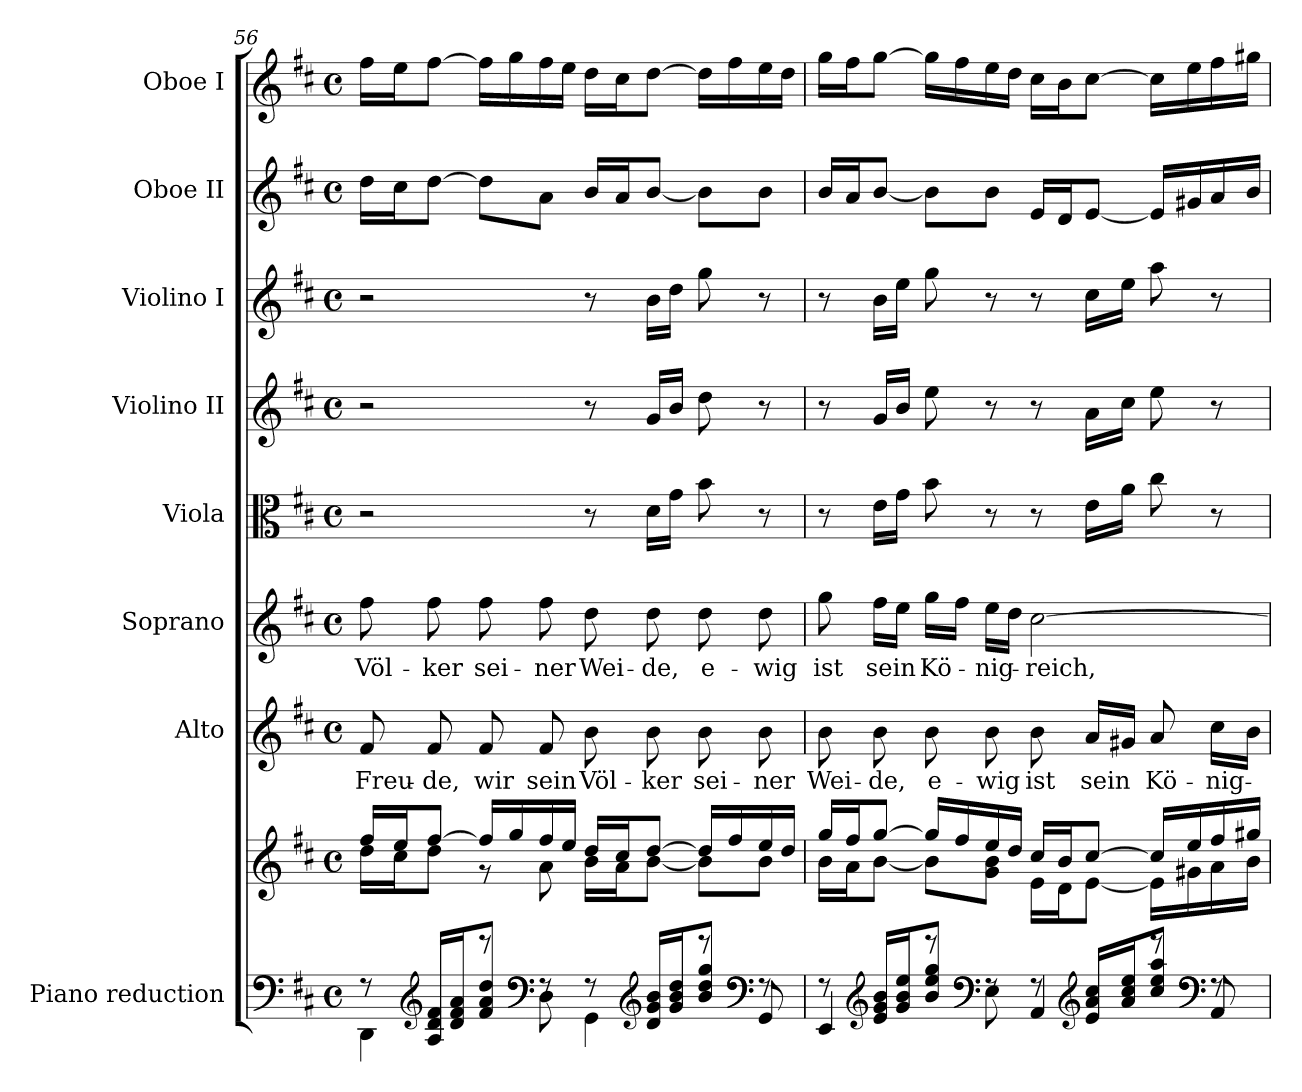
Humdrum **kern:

**kern	**kern	**kern	**text	**kern	**text	**kern	**kern	**kern	**kern	**kern
*part8	*part8	*part7	*part7	*part6	*part6	*part5	*part4	*part3	*part2	*part1
*staff9	*staff8	*staff7	*staff7	*staff6	*staff6	*staff5	*staff4	*staff3	*staff2	*staff1
*I"Piano reduction	*	*I"Alto	*	*I"Soprano	*	*I"Viola	*I"Violino II	*I"Violino I	*I"Oboe II	*I"Oboe I
*I'Pno	*	*	*	*	*	*I'Vla	*I'Vln	*I'Vln	*I'Ob	*I'Ob
!!LO:PB:g=z
*clefF4	*clefG2	*clefG2	*	*clefG2	*	*clefC3	*clefG2	*clefG2	*clefG2	*clefG2
*k[f#c#]	*k[f#c#]	*k[f#c#]	*	*k[f#c#]	*	*k[f#c#]	*k[f#c#]	*k[f#c#]	*k[f#c#]	*k[f#c#]
*M4/4	*M4/4	*M4/4	*	*M4/4	*	*M4/4	*M4/4	*M4/4	*M4/4	*M4/4
*met(c)	*met(c)	*met(c)	*	*met(c)	*	*met(c)	*met(c)	*met(c)	*met(c)	*met(c)
=56	=56	=56	=56	=56	=56	=56	=56	=56	=56	=56
*^	*^	*	*	*	*	*	*	*	*	*
!	!	!	!	!	!LO:LY:b	!	!LO:LY:b	!	!	!	!	!
8rF	4DD\	16ff#/LL	16dd\LL	8f#/	Freu-	8ff#\	Völ-	2r	2r	2r	16dd\LL	16ff#\LL
.	.	16ee/J	16cc#\J	.	.	.	.	.	.	.	16cc#\J	16ee\J
*clefG2	*	*	*	*	*	*	*	*	*	*	*	*
!	!	!	!	!	!LO:LY:b	!	!LO:LY:b	!	!	!	!	!
16A/ 16d/ 16f#/LL	.	[8ff#/J	8dd\J	8f#/	-de,	8ff#\	-ker	.	.	.	[8dd\J	[8ff#\J
16d/ 16f#/ 16a/J	.	.	.	.	.	.	.	.	.	.	.	.
!	!	!	!	!	!LO:LY:b	!	!LO:LY:b	!	!	!	!	!
8f#/ 8a/ 8dd/J	8reee	16ff#/LL]	8r	8f#/	wir	8ff#\	sei-	.	.	.	8dd\L]	16ff#\LL]
.	.	16gg/	.	.	.	.	.	.	.	.	.	16gg\
*clefF4	*	*	*	*	*	*	*	*	*	*	*	*
!	!	!	!	!	!LO:LY:b	!	!LO:LY:b	!	!	!	!	!
8rF	8D\	16ff#/	8a\	8f#/	sein	8ff#\	-ner	.	.	.	8a\J	16ff#\
.	.	16ee/JJ	.	.	.	.	.	.	.	.	.	16ee\JJ
!	!	!	!	!	!LO:LY:b	!	!LO:LY:b	!	!	!	!	!
8rF	4GG\	16dd/LL	16b\LL	8b\	Völ-	8dd\	Wei-	8r	8r	8r	16b/LL	16dd\LL
.	.	16cc#/J	16a\J	.	.	.	.	.	.	.	16a/J	16cc#\J
*clefG2	*	*	*	*	*	*	*	*	*	*	*	*
!	!	!	!	!	!LO:LY:b	!	!LO:LY:b	!	!	!	!	!
16d/ 16g/ 16b/LL	.	[8dd/J	[8b\J	8b\	-ker	8dd\	-de,	16d\LL	16g/LL	16b\LL	[8b/J	[8dd\J
16g/ 16b/ 16dd/J	.	.	.	.	.	.	.	16g\JJ	16b/JJ	16dd\JJ	.	.
!	!	!	!	!	!LO:LY:b	!	!LO:LY:b	!	!	!	!	!
8b/ 8dd/ 8gg/J	8reee	16dd/LL]	8b\L]	8b\	sei-	8dd\	e-	8b\	8dd\	8gg\	8b\L]	16dd\LL]
.	.	16ff#/	.	.	.	.	.	.	.	.	.	16ff#\
*clefF4	*	*	*	*	*	*	*	*	*	*	*	*
!	!	!	!	!	!LO:LY:b	!	!LO:LY:b	!	!	!	!	!
8rF	8GG/	16ee/	8b\J	8b\	-ner	8dd\	-wig	8r	8r	8r	8b\J	16ee\
.	.	16dd/JJ	.	.	.	.	.	.	.	.	.	16dd\JJ
=57	=57	=57	=57	=57	=57	=57	=57	=57	=57	=57	=57	=57
!	!	!	!	!	!LO:LY:b	!	!LO:LY:b	!	!	!	!	!
8rF	4EE/	16gg/LL	16b\LL	8b\	Wei-	8gg\	ist	8r	8r	8r	16b/LL	16gg\LL
.	.	16ff#/J	16a\J	.	.	.	.	.	.	.	16a/J	16ff#\J
*clefG2	*	*	*	*	*	*	*	*	*	*	*	*
!	!	!	!	!	!LO:LY:b	!	!LO:LY:b	!	!	!	!	!
16e/ 16g/ 16b/LL	.	[8gg/J	[8b\J	8b\	-de,	16ff#\LL	sein	16e\LL	16g/LL	16b\LL	[8b/J	[8gg\J
16g/ 16b/ 16ee/J	.	.	.	.	.	16ee\JJ	.	16g\JJ	16b/JJ	16ee\JJ	.	.
!	!	!	!	!	!LO:LY:b	!	!LO:LY:b	!	!	!	!	!
8b/ 8ee/ 8gg/J	8reee	16gg/LL]	8b\L]	8b\	e-	16gg\LL	Kö-	8b\	8ee\	8gg\	8b\L]	16gg\LL]
.	.	16ff#/	.	.	.	16ff#\JJ	.	.	.	.	.	16ff#\
*clefF4	*	*	*	*	*	*	*	*	*	*	*	*
!	!	!	!	!	!LO:LY:b	!	!LO:LY:b	!	!	!	!	!
8rF	8E\	16ee/	8g\ 8b\J	8b\	-wig	16ee\LL	-nig-	8r	8r	8r	8b\J	16ee\
.	.	16dd/JJ	.	.	.	16dd\JJ	.	.	.	.	.	16dd\JJ
!	!	!	!	!	!LO:LY:b	!	!LO:LY:b	!	!	!	!	!
8rF	4AA/	16cc#/LL	16e\LL	8b\	ist	[2cc#\	-reich,	8r	8r	8r	16e/LL	16cc#\LL
.	.	16b/J	16d\J	.	.	.	.	.	.	.	16d/J	16b\J
*clefG2	*	*	*	*	*	*	*	*	*	*	*	*
!	!	!	!	!	!LO:LY:b	!	!	!	!	!	!	!
16e/ 16a/ 16cc#/LL	.	[8cc#/J	[8e\J	16a/LL	sein	.	.	16e\LL	16a\LL	16cc#\LL	[8e/J	[8cc#\J
16a/ 16cc#/ 16ee/J	.	.	.	16g#X/JJ	.	.	.	16a\JJ	16cc#\JJ	16ee\JJ	.	.
!	!	!	!	!	!LO:LY:b	!	!	!	!	!	!	!
8cc#/ 8ee/ 8aa/J	8reee	16cc#/LL]	16e\LL]	8a/	Kö-	.	.	8cc#\	8ee\	8aa\	16e/LL]	16cc#\LL]
.	.	16ee/	16g#X\	.	.	.	.	.	.	.	16g#X/	16ee\
*clefF4	*	*	*	*	*	*	*	*	*	*	*	*
!	!	!	!	!	!LO:LY:b	!	!	!	!	!	!	!
8rF	8AA/	16ff#/	16a\	16cc#\LL	-nig-	.	.	8r	8r	8r	16a/	16ff#\
.	.	16gg#X/JJ	16b\JJ	16b\JJ	.	.	.	.	.	.	16b/JJ	16gg#X\JJ
*v	*v	*	*	*	*	*	*	*	*	*	*	*
*	*v	*v	*	*	*	*	*	*	*	*	*
=	=	=	=	=	=	=	=	=	=	=
*-	*-	*-	*-	*-	*-	*-	*-	*-	*-	*-
